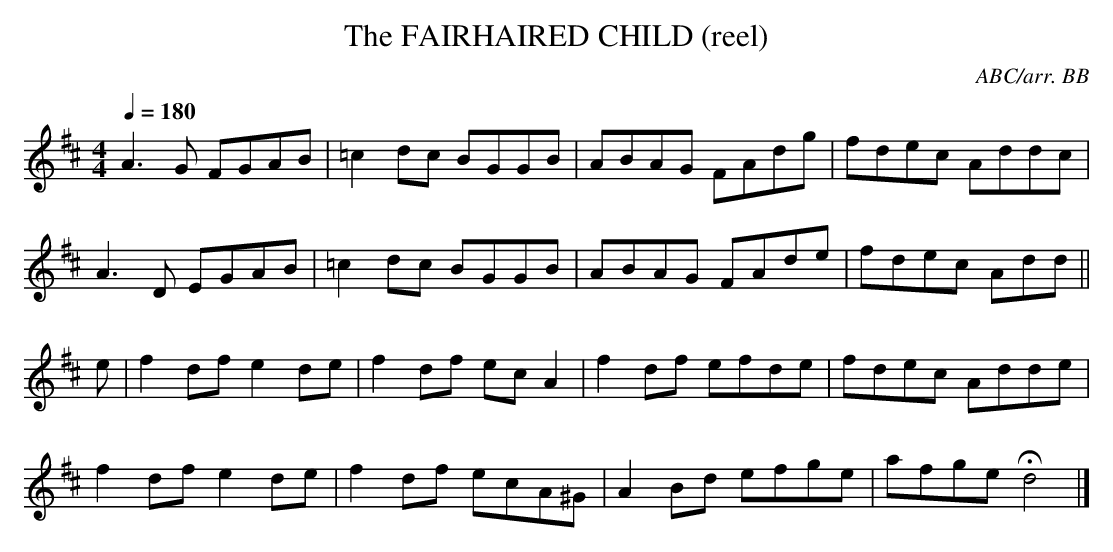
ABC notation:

X:1
T:FAIRHAIRED CHILD (reel), The
C:ABC/arr. BB
Q:1/4=180
M:4/4
L:1/8
K:D
A3G FGAB|=c2dc BGGB|ABAG FAdg|fdec Addc|
A3D EGAB|=c2dc BGGB|ABAG FAde|fdec Add||
e|f2 df e2 de|f2 df ec A2|f2 df efde|fdec Adde|
f2 df e2 de|f2 df ecA^G|A2Bd efge|afge Hd4|]
